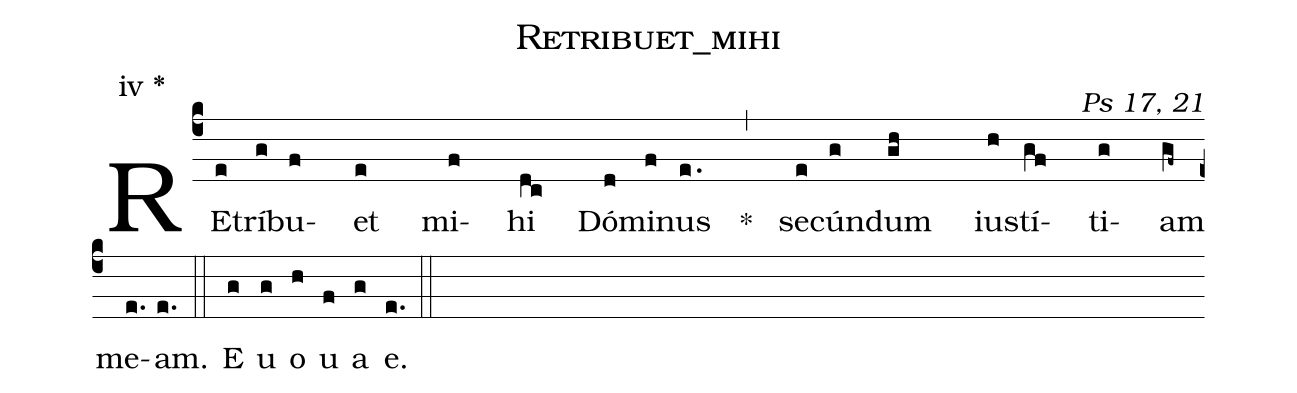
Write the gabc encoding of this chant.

name:Retribuet_mihi;
commentary:Ps 17, 21;
mode:iv *;
%%
(c4) RE(e)trí(g)bu(f)et(e) <v>\hspace{-.4ex}</v>mi(f)hi(dc) <v>\hspace{-.4ex}</v>Dó(d)mi(f)nus(e.) <v>\hspace{-.4ex}</v>*(,) <v>\hspace{-.4ex}</v>se(e)cún(g)dum(gh) <v>\hspace{-.4ex}</v>ius(h)tí(gf)ti(g)am(gf~z) me(e.)am.(e.) (::) E(g) u(g) o(h) u(f) a(g) e.(e.) (::)
